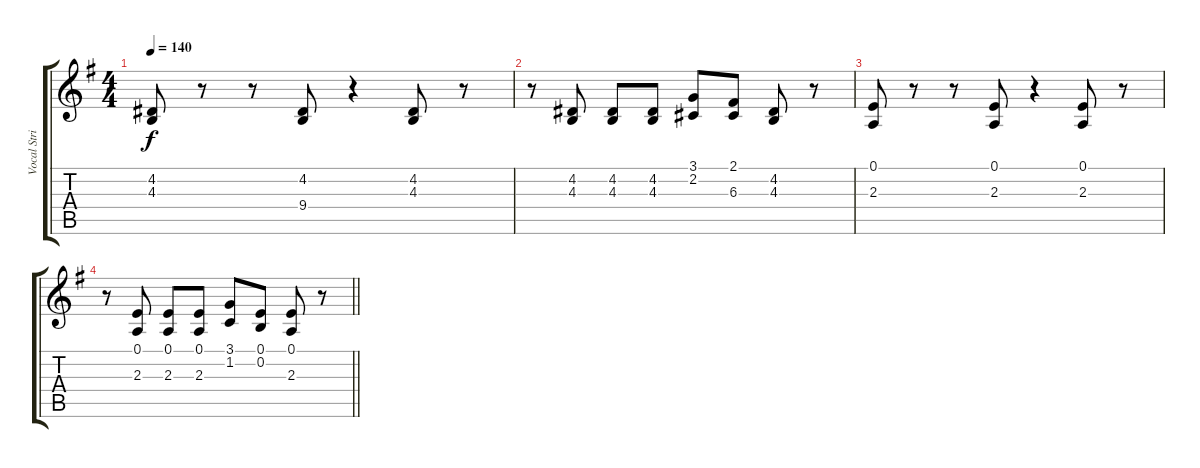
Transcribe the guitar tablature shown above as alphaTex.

\track ("Vocal Strings" "Vocal Stri") {instrument choiraahs}
\staff {score tabs}
\tuning (E4 B3 G3 D3 A2 E2) {hide}
\ts (4 4)
\tempo 140
\clef g2
\ks g
(4.2 4.3).8{dy f} r.8 r.8 (4.2 9.4).8 r.4 (4.2 4.3).8 r.8 |
r.8 (4.2 4.3).8 (4.2 4.3).8 (4.2 4.3).8 (3.1 2.2).8 (2.1 6.3).8 (4.2 4.3).8 r.8 |
(0.1 2.3).8 r.8 r.8 (0.1 2.3).8 r.4 (0.1 2.3).8 r.8 |
\barLineRight lightlight
r.8 (0.1 2.3).8 (0.1 2.3).8 (0.1 2.3).8 (3.1 1.2).8 (0.1 0.2).8 (0.1 2.3).8 r.8
